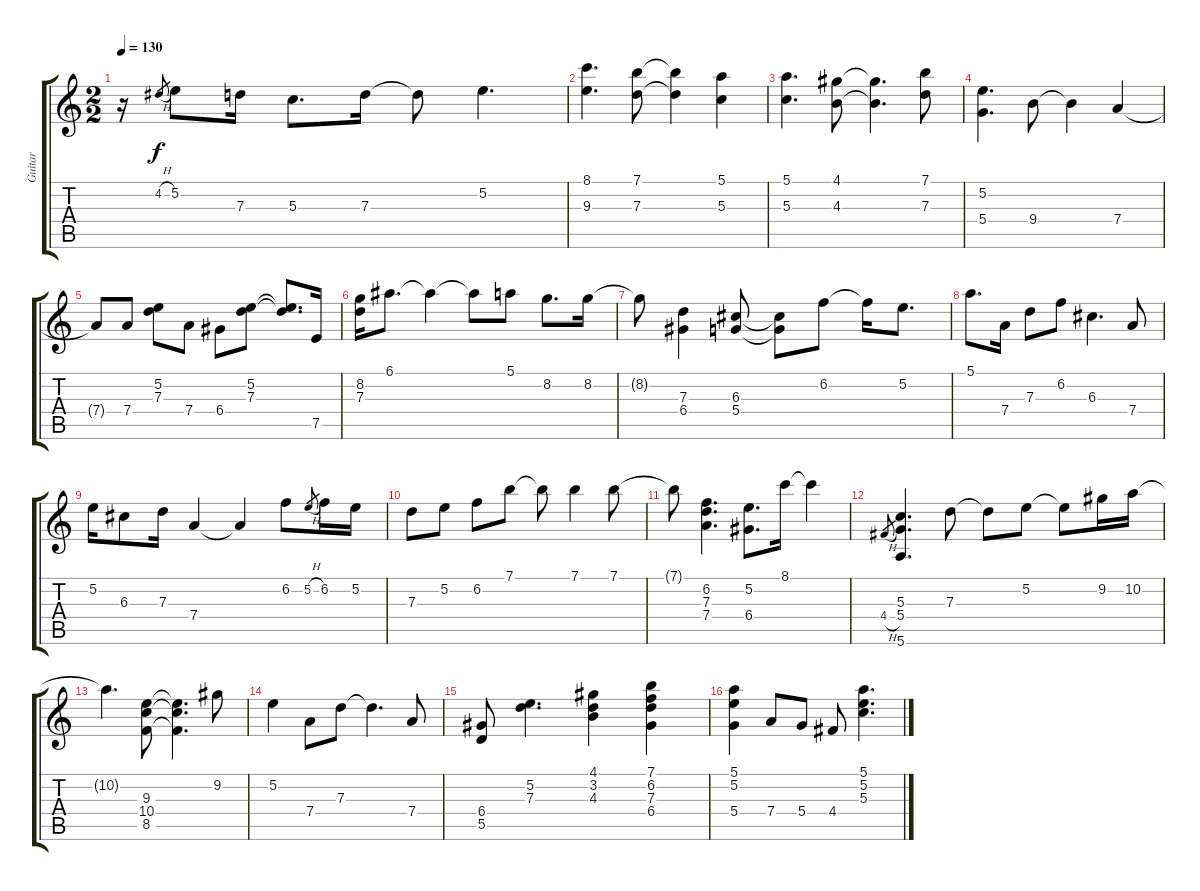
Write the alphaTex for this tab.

\track ("Guitar" "Guitar") {instrument acousticguitarsteel}
\staff {score tabs}
\tuning (E4 B3 G3 D3 A2 E2) {hide}
\ts (2 2)
\tempo 130
\clef g2
\ks c
r.16{dy f} 4.2{h}.8{gr} 5.2.8 7.3.16 5.3.8{d} 7.3.16 7.3{t}.8 5.2.4{d} |
(8.1 9.3).4{d} (7.1 7.3).8 (7.1{t} 7.3{t}).4 (5.1 5.3).4 |
(5.1 5.3).4{d} (4.1 4.3).8 (4.1{t} 4.3{t}).4{d} (7.1 7.3).8 |
(5.2 5.4).4{d} 9.4.8 9.4{t}.4 7.4.4 |
7.4{t}.8 7.4.8 (5.2 7.3).8 7.4.8 6.4.8 (5.2 7.3).8 (5.2{t} 7.3{t}).8{d} 7.5.16 |
(8.2 7.3).16 6.1.8{d} 6.1{t}.4 6.1{t}.8 5.1.8 8.2.8{d} 8.2.16 |
8.2{t}.8 (7.3 6.4).4 (6.3 5.4).8 (6.3{t} 5.4{t}).8 6.2.8 6.2{t}.16 5.2.8{d} |
5.1.8{d} 7.4.16 7.3.8 6.2.8 6.3.4{d} 7.4.8 |
5.2.16 6.3.8 7.3.16 7.4.4 7.4{t}.4 6.2.8 5.2{h}.8{gr} 6.2.16 5.2.16 |
7.3.8 5.2.8 6.2.8 7.1.8 7.1{t}.8 7.1.4 7.1.8 |
7.1{t}.8 (6.2 7.3 7.4).4{d} (5.2 6.4).8{d} 8.1.16 8.1{t}.4 |
4.4{h}.8{gr} (5.3 5.4 5.6).4{d} 7.3.8 7.3{t}.8 5.2.8 5.2{t}.8 9.2.16 10.2.16 |
10.2{t}.4{d} (9.3 10.4 8.5).8 (9.3{t} 10.4{t} 8.5{t}).4{d} 9.2.8 |
5.2.4 7.4.8 7.3.8 7.3{t}.4{d} 7.4.8 |
(6.4 5.5).8 (5.2 7.3).4{d} (4.1 3.2 4.3).4 (7.1 6.2 7.3 6.4).4 |
(5.1 5.2 5.4).4 7.4.8 5.4.8 4.4.8 (5.1 5.2 5.3).4{d}
